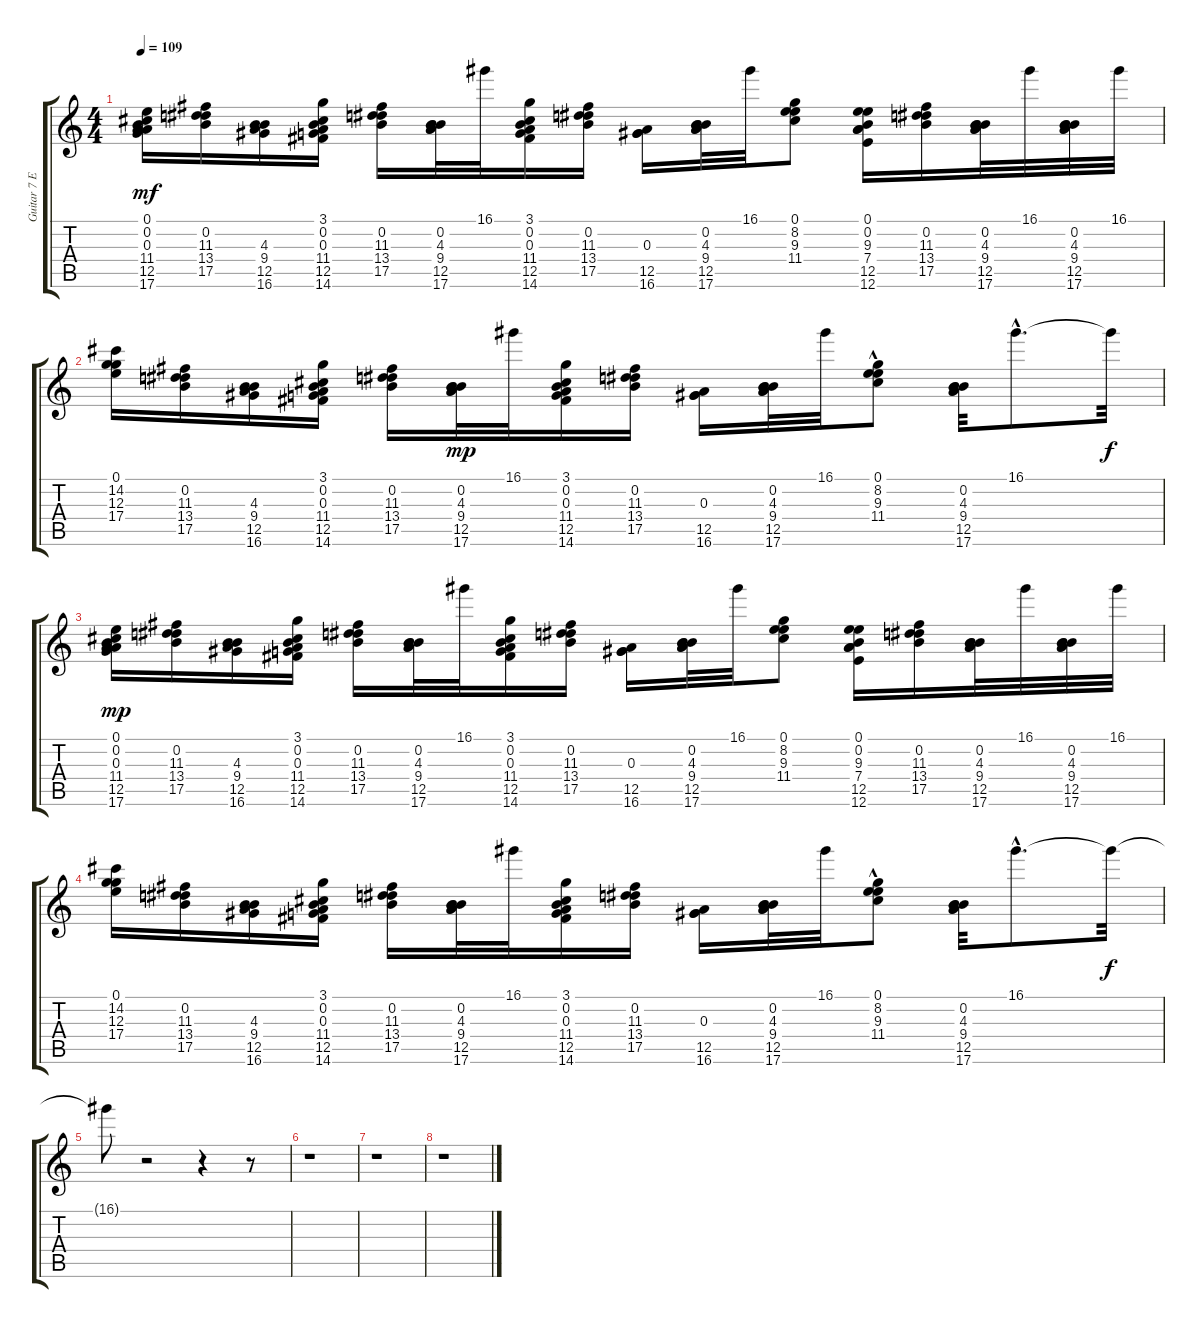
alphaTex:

\track ("Guitar 7 Echo" "Guitar 7 E") {instrument electricguitarmuted}
\staff {score tabs}
\tuning (E4 B3 G3 D3 A2 E2) {hide}
\ts (4 4)
\tempo 109
\clef g2
\ks c
(0.1 0.2 0.3 11.4 12.5 17.6).16{dy mf} (0.2 11.3 13.4 17.5).16 (4.3 9.4 12.5 16.6).16 (3.1 0.2 0.3 11.4 12.5 14.6).16 (0.2 11.3 13.4 17.5).16 (0.2 4.3 9.4 12.5 17.6).32 16.1.32 (3.1 0.2 0.3 11.4 12.5 14.6).16 (0.2 11.3 13.4 17.5).16 (0.3 12.5 16.6).16 (0.2 4.3 9.4 12.5 17.6).32 16.1.32 (0.1 8.2 9.3 11.4).8 (0.1 0.2 9.3 7.4 12.5 12.6).16 (0.2 11.3 13.4 17.5).16 (0.2 4.3 9.4 12.5 17.6).32 16.1.32 (0.2 4.3 9.4 12.5 17.6).32 16.1.32 |
(0.1 14.2 12.3 17.4).16 (0.2 11.3 13.4 17.5).16 (4.3 9.4 12.5 16.6).16 (3.1 0.2 0.3 11.4 12.5 14.6).16 (0.2 11.3 13.4 17.5).16 (0.2 4.3 9.4 12.5 17.6).32{dy mp} 16.1.32 (3.1 0.2 0.3 11.4 12.5 14.6).16 (0.2 11.3 13.4 17.5).16 (0.3 12.5 16.6).16 (0.2 4.3 9.4 12.5 17.6).32 16.1.32 (0.1{hac} 8.2{hac} 9.3{hac} 11.4{hac}).8 (0.2 4.3 9.4 12.5 17.6).32 16.1{hac}.8{d} 16.1{t}.32{dy f} |
(0.1 0.2 0.3 11.4 12.5 17.6).16{dy mp} (0.2 11.3 13.4 17.5).16 (4.3 9.4 12.5 16.6).16 (3.1 0.2 0.3 11.4 12.5 14.6).16 (0.2 11.3 13.4 17.5).16 (0.2 4.3 9.4 12.5 17.6).32 16.1.32 (3.1 0.2 0.3 11.4 12.5 14.6).16 (0.2 11.3 13.4 17.5).16 (0.3 12.5 16.6).16 (0.2 4.3 9.4 12.5 17.6).32 16.1.32 (0.1 8.2 9.3 11.4).8 (0.1 0.2 9.3 7.4 12.5 12.6).16 (0.2 11.3 13.4 17.5).16 (0.2 4.3 9.4 12.5 17.6).32 16.1.32 (0.2 4.3 9.4 12.5 17.6).32 16.1.32 |
(0.1 14.2 12.3 17.4).16 (0.2 11.3 13.4 17.5).16 (4.3 9.4 12.5 16.6).16 (3.1 0.2 0.3 11.4 12.5 14.6).16 (0.2 11.3 13.4 17.5).16 (0.2 4.3 9.4 12.5 17.6).32 16.1.32 (3.1 0.2 0.3 11.4 12.5 14.6).16 (0.2 11.3 13.4 17.5).16 (0.3 12.5 16.6).16 (0.2 4.3 9.4 12.5 17.6).32 16.1.32 (0.1{hac} 8.2{hac} 9.3{hac} 11.4{hac}).8 (0.2 4.3 9.4 12.5 17.6).32 16.1{hac}.8{d} 16.1{t}.32{dy f} |
16.1{t}.8 r.2 r.4 r.8 |
r.1 |
r.1 |
r.1
